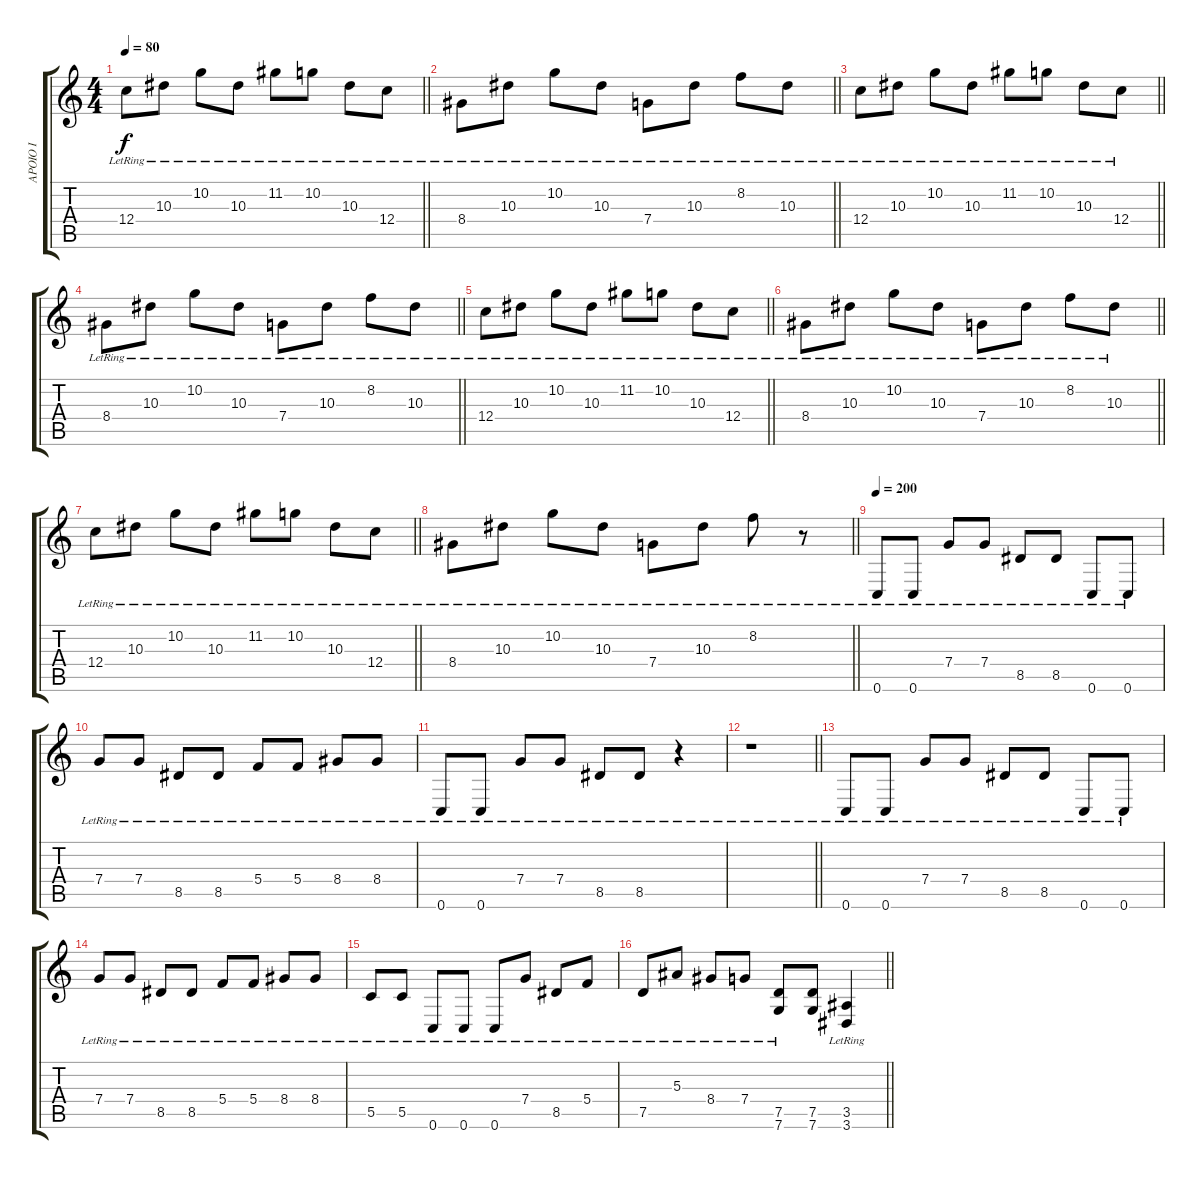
\track ("APOIO I" "APOIO I") {instrument electricguitarclean}
\staff {score tabs}
\tuning (D4 A3 F3 C3 G2 C2) {hide}
\ts (4 4)
\section ("" "")
\tempo 80
\clef g2
\barLineRight lightlight
\ks c
12.4{lr}.8{dy f} 10.3{lr}.8 10.2{lr}.8 10.3{lr}.8 11.2{lr}.8 10.2{lr}.8 10.3{lr}.8 12.4{lr}.8 |
\barLineRight lightlight
8.4{lr}.8 10.3{lr}.8 10.2{lr}.8 10.3{lr}.8 7.4{lr}.8 10.3{lr}.8 8.2{lr}.8 10.3{lr}.8 |
\barLineRight lightlight
12.4{lr}.8 10.3{lr}.8 10.2{lr}.8 10.3{lr}.8 11.2{lr}.8 10.2{lr}.8 10.3{lr}.8 12.4{lr}.8 |
\barLineRight lightlight
8.4{lr}.8 10.3{lr}.8 10.2{lr}.8 10.3{lr}.8 7.4{lr}.8 10.3{lr}.8 8.2{lr}.8 10.3{lr}.8 |
\section ("" "")
\barLineRight lightlight
12.4{lr}.8 10.3{lr}.8 10.2{lr}.8 10.3{lr}.8 11.2{lr}.8 10.2{lr}.8 10.3{lr}.8 12.4{lr}.8 |
\barLineRight lightlight
8.4{lr}.8 10.3{lr}.8 10.2{lr}.8 10.3{lr}.8 7.4{lr}.8 10.3{lr}.8 8.2{lr}.8 10.3{lr}.8 |
\barLineRight lightlight
12.4{lr}.8 10.3{lr}.8 10.2{lr}.8 10.3{lr}.8 11.2{lr}.8 10.2{lr}.8 10.3{lr}.8 12.4{lr}.8 |
\barLineRight lightlight
8.4{lr}.8 10.3{lr}.8 10.2{lr}.8 10.3{lr}.8 7.4{lr}.8 10.3{lr}.8 8.2{lr}.8 r.8 |
\section ("" "")
\tempo 200
0.6{lr}.8 0.6{lr}.8 7.4{lr}.8 7.4{lr}.8 8.5{lr}.8 8.5{lr}.8 0.6{lr}.8 0.6{lr}.8 |
7.4{lr}.8 7.4{lr}.8 8.5{lr}.8 8.5{lr}.8 5.4{lr}.8 5.4{lr}.8 8.4{lr}.8 8.4{lr}.8 |
0.6{lr}.8 0.6{lr}.8 7.4{lr}.8 7.4{lr}.8 8.5{lr}.8 8.5{lr}.8 r.4 |
\barLineRight lightlight
r.1 |
0.6{lr}.8 0.6{lr}.8 7.4{lr}.8 7.4{lr}.8 8.5{lr}.8 8.5{lr}.8 0.6{lr}.8 0.6{lr}.8 |
7.4{lr}.8 7.4{lr}.8 8.5{lr}.8 8.5{lr}.8 5.4{lr}.8 5.4{lr}.8 8.4{lr}.8 8.4{lr}.8 |
5.5{lr}.8 5.5{lr}.8 0.6{lr}.8 0.6{lr}.8 0.6{lr}.8 7.4{lr}.8 8.5{lr}.8 5.4{lr}.8 |
\barLineRight lightlight
7.5{lr}.8 5.3{lr}.8 8.4{lr}.8 7.4{lr}.8 (7.5{lr} 7.6{lr}).8 (7.5 7.6).8 (3.5{lr} 3.6{lr}).4
